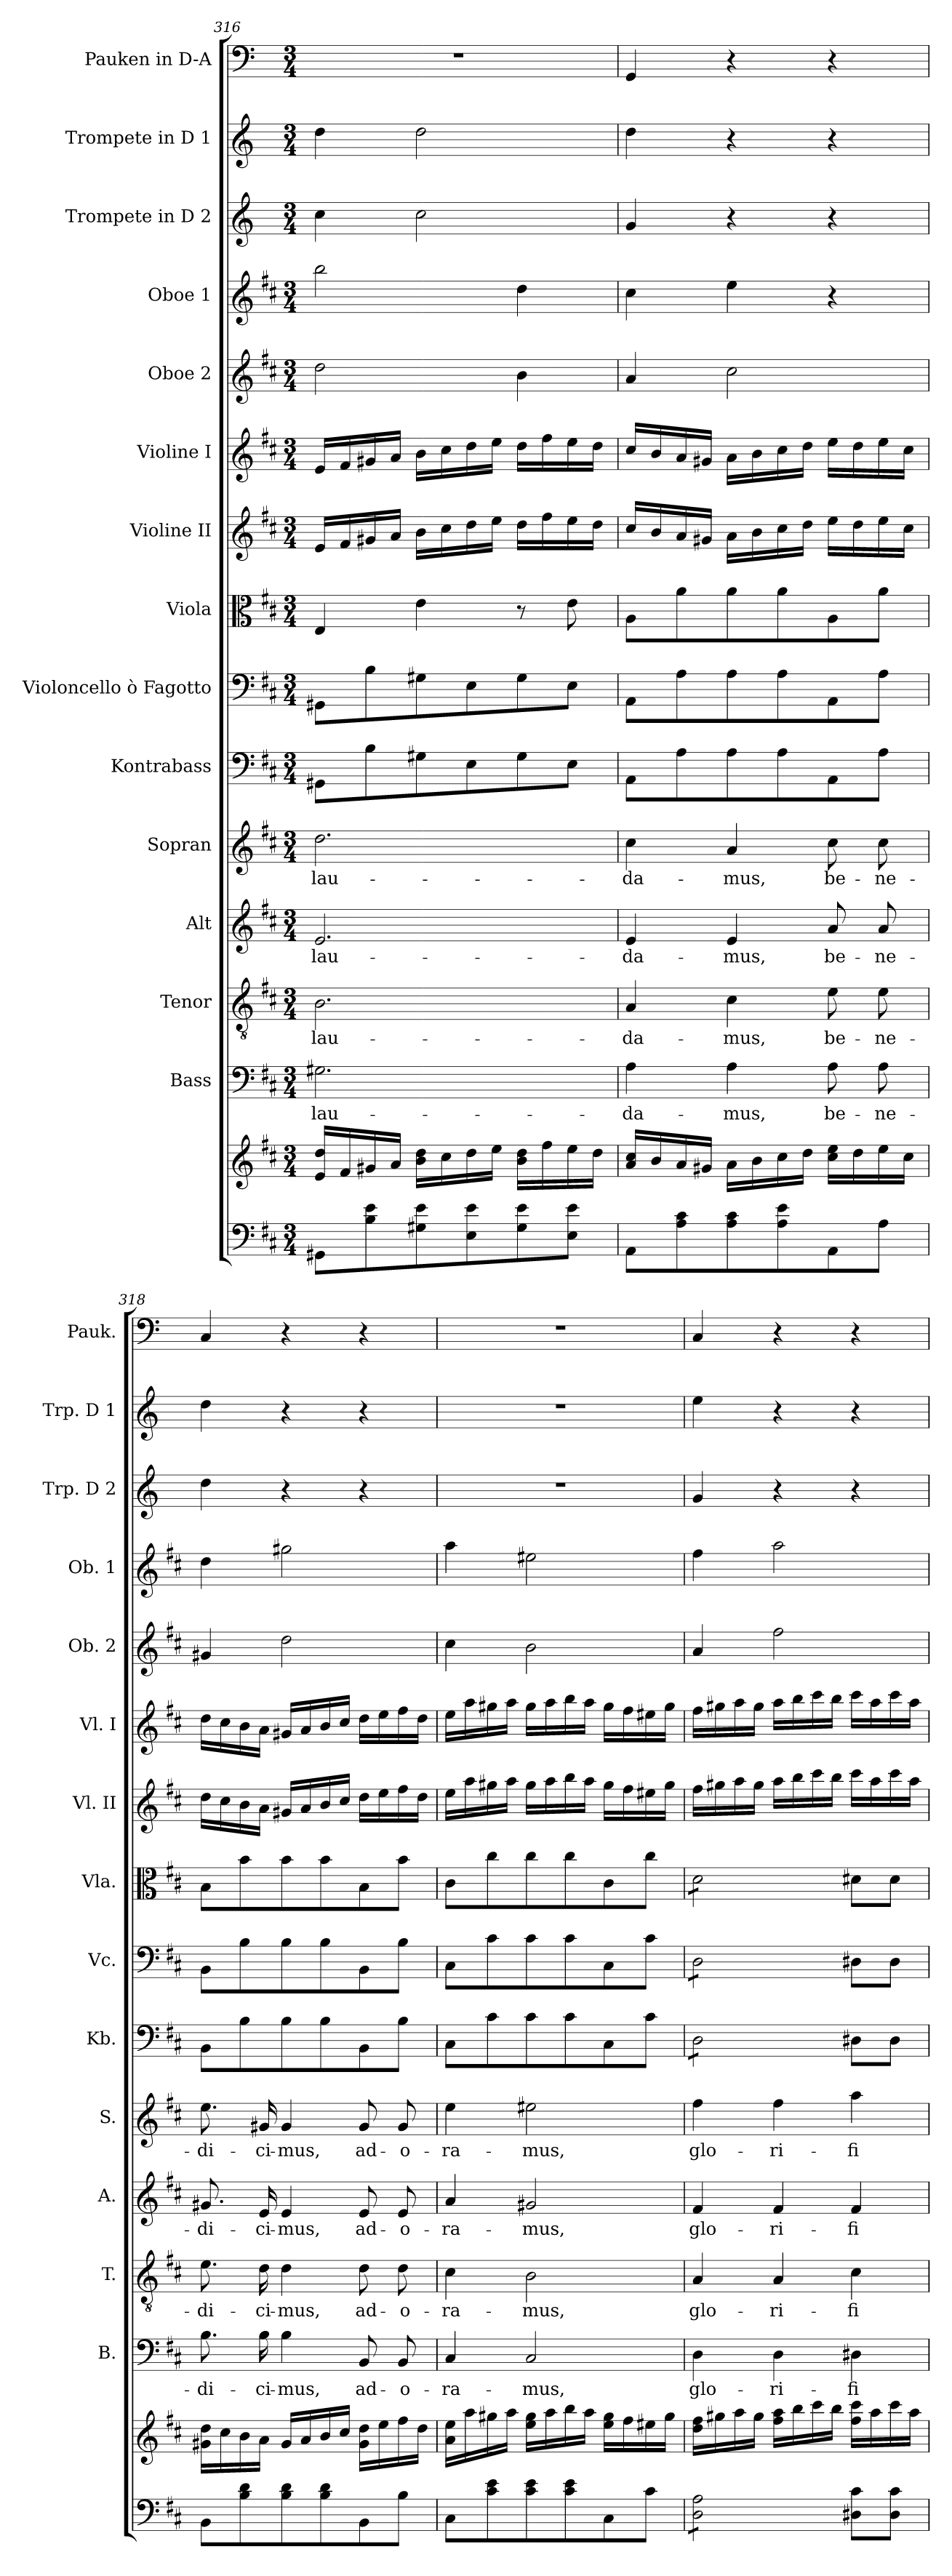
**kern	**kern	**kern	**text	**kern	**text	**kern	**text	**kern	**text	**kern	**kern	**kern	**kern	**kern	**kern	**kern	**kern	**kern	**kern
*part15	*part15	*part14	*part14	*part13	*part13	*part12	*part12	*part11	*part11	*part10	*part9	*part8	*part7	*part6	*part5	*part4	*part3	*part2	*part1
*staff16	*staff15	*staff14	*staff14	*staff13	*staff13	*staff12	*staff12	*staff11	*staff11	*staff10	*staff9	*staff8	*staff7	*staff6	*staff5	*staff4	*staff3	*staff2	*staff1
*	*	*I"Bass	*	*I"Tenor	*	*I"Alt	*	*I"Sopran	*	*I"Kontrabass	*I"Violoncello ò Fagotto	*I"Viola	*I"Violine II	*I"Violine I	*I"Oboe 2	*I"Oboe 1	*I"Trompete in D 2	*I"Trompete in D 1	*I"Pauken in D-A
*	*	*I'B.	*	*I'T.	*	*I'A.	*	*I'S.	*	*I'Kb.	*I'Vc.	*I'Vla.	*I'Vl. II	*I'Vl. I	*I'Ob. 2	*I'Ob. 1	*I'Trp. D 2	*I'Trp. D 1	*I'Pauk.
*clefF4	*clefG2	*clefF4	*	*clefGv2	*	*clefG2	*	*clefG2	*	*clefF4	*clefF4	*clefC3	*clefG2	*clefG2	*clefG2	*clefG2	*clefG2	*clefG2	*clefF4
*	*	*	*	*	*	*	*	*	*	*ITrd7c12	*	*	*	*	*	*	*ITrd-1c-2	*ITrd-1c-2	*ITrd-1c-2
*k[f#c#]	*k[f#c#]	*k[f#c#]	*	*k[f#c#]	*	*k[f#c#]	*	*k[f#c#]	*	*k[f#c#]	*k[f#c#]	*k[f#c#]	*k[f#c#]	*k[f#c#]	*k[f#c#]	*k[f#c#]	*k[f#c#]	*k[f#c#]	*k[f#c#]
*D:	*D:	*D:	*	*D:	*	*D:	*	*D:	*	*D:	*D:	*D:	*D:	*D:	*D:	*D:	*D:	*D:	*D:
*M3/4	*M3/4	*M3/4	*	*M3/4	*	*M3/4	*	*M3/4	*	*M3/4	*M3/4	*M3/4	*M3/4	*M3/4	*M3/4	*M3/4	*M3/4	*M3/4	*M3/4
=316	=316	=316	=316	=316	=316	=316	=316	=316	=316	=316	=316	=316	=316	=316	=316	=316	=316	=316	=316
!	!	!	!LO:LY:b	!	!LO:LY:b	!	!LO:LY:b	!	!LO:LY:b	!	!	!	!	!	!	!	!	!	!
8GG#X\L	16e/ 16dd/LL	2.G#X\	lau-	2.B\	lau-	2.e/	lau-	2.dd\	lau-	8GGG#X\L	8GG#X\L	4E/	16e/LL	16e/LL	2dd\	2bb\	4dd\	4ee\	2.r
.	16f#/	.	.	.	.	.	.	.	.	.	.	.	16f#/	16f#/	.	.	.	.	.
8B\ 8e\	16g#X/	.	.	.	.	.	.	.	.	8BB\	8B\	.	16g#X/	16g#X/	.	.	.	.	.
.	16a/JJ	.	.	.	.	.	.	.	.	.	.	.	16a/JJ	16a/JJ	.	.	.	.	.
8G#X\ 8e\	16b\ 16dd\LL	.	.	.	.	.	.	.	.	8GG#X\	8G#X\	4e\	16b\LL	16b\LL	.	.	2dd\	2ee\	.
.	16cc#\	.	.	.	.	.	.	.	.	.	.	.	16cc#\	16cc#\	.	.	.	.	.
8E\ 8e\	16dd\	.	.	.	.	.	.	.	.	8EE\	8E\	.	16dd\	16dd\	.	.	.	.	.
.	16ee\JJ	.	.	.	.	.	.	.	.	.	.	.	16ee\JJ	16ee\JJ	.	.	.	.	.
8G#\ 8e\	16b\ 16dd\LL	.	.	.	.	.	.	.	.	8GG#\	8G#\	8r	16dd\LL	16dd\LL	4b\	4dd\	.	.	.
.	16ff#\	.	.	.	.	.	.	.	.	.	.	.	16ff#\	16ff#\	.	.	.	.	.
8E\ 8e\J	16ee\	.	.	.	.	.	.	.	.	8EE\J	8E\J	8e\	16ee\	16ee\	.	.	.	.	.
.	16dd\JJ	.	.	.	.	.	.	.	.	.	.	.	16dd\JJ	16dd\JJ	.	.	.	.	.
!!LO:PB:g=z
=317	=317	=317	=317	=317	=317	=317	=317	=317	=317	=317	=317	=317	=317	=317	=317	=317	=317	=317	=317
!	!	!	!LO:LY:b	!	!LO:LY:b	!	!LO:LY:b	!	!LO:LY:b	!	!	!	!	!	!	!	!	!	!
8AA\L	16a/ 16cc#/LL	4A\	-da-	4A/	-da-	4e/	-da-	4cc#\	-da-	8AAA\L	8AA\L	8A\L	16cc#/LL	16cc#/LL	4a/	4cc#\	4a/	4ee\	4AA/
.	16b/	.	.	.	.	.	.	.	.	.	.	.	16b/	16b/	.	.	.	.	.
8A\ 8c#\	16a/	.	.	.	.	.	.	.	.	8AA\	8A\	8a\	16a/	16a/	.	.	.	.	.
.	16g#X/JJ	.	.	.	.	.	.	.	.	.	.	.	16g#X/JJ	16g#X/JJ	.	.	.	.	.
!	!	!	!LO:LY:b	!	!LO:LY:b	!	!LO:LY:b	!	!LO:LY:b	!	!	!	!	!	!	!	!	!	!
8A\ 8c#\	16a\LL	4A\	-mus,	4c#\	-mus,	4e/	-mus,	4a/	-mus,	8AA\	8A\	8a\	16a\LL	16a\LL	2cc#\	4ee\	4r	4r	4r
.	16b\	.	.	.	.	.	.	.	.	.	.	.	16b\	16b\	.	.	.	.	.
8A\ 8e\	16cc#\	.	.	.	.	.	.	.	.	8AA\	8A\	8a\	16cc#\	16cc#\	.	.	.	.	.
.	16dd\JJ	.	.	.	.	.	.	.	.	.	.	.	16dd\JJ	16dd\JJ	.	.	.	.	.
!	!	!	!LO:LY:b	!	!LO:LY:b	!	!LO:LY:b	!	!LO:LY:b	!	!	!	!	!	!	!	!	!	!
8AA\	16cc#\ 16ee\LL	8A\	be-	8e\	be-	8a/	be-	8cc#\	be-	8AAA\	8AA\	8A\	16ee\LL	16ee\LL	.	4r	4r	4r	4r
.	16dd\	.	.	.	.	.	.	.	.	.	.	.	16dd\	16dd\	.	.	.	.	.
!	!	!	!LO:LY:b	!	!LO:LY:b	!	!LO:LY:b	!	!LO:LY:b	!	!	!	!	!	!	!	!	!	!
8A\J	16ee\	8A\	-ne-	8e\	-ne-	8a/	-ne-	8cc#\	-ne-	8AA\J	8A\J	8a\J	16ee\	16ee\	.	.	.	.	.
.	16cc#\JJ	.	.	.	.	.	.	.	.	.	.	.	16cc#\JJ	16cc#\JJ	.	.	.	.	.
=318	=318	=318	=318	=318	=318	=318	=318	=318	=318	=318	=318	=318	=318	=318	=318	=318	=318	=318	=318
!	!	!	!LO:LY:b	!	!LO:LY:b	!	!LO:LY:b	!	!LO:LY:b	!	!	!	!	!	!	!	!	!	!
8BB\L	16g#X\ 16dd\LL	8.B\	-di-	8.e\	-di-	8.g#X/	-di-	8.ee\	-di-	8BBB\L	8BB\L	8B\L	16dd\LL	16dd\LL	4g#X/	4dd\	4ee\	4ee\	4D/
.	16cc#\	.	.	.	.	.	.	.	.	.	.	.	16cc#\	16cc#\	.	.	.	.	.
8B\ 8d\	16b\	.	.	.	.	.	.	.	.	8BB\	8B\	8b\	16b\	16b\	.	.	.	.	.
!	!	!	!LO:LY:b	!	!LO:LY:b	!	!LO:LY:b	!	!LO:LY:b	!	!	!	!	!	!	!	!	!	!
.	16a\JJ	16B\	-ci-	16d\	-ci-	16e/	-ci-	16g#X/	-ci-	.	.	.	16a\JJ	16a\JJ	.	.	.	.	.
!	!	!	!LO:LY:b	!	!LO:LY:b	!	!LO:LY:b	!	!LO:LY:b	!	!	!	!	!	!	!	!	!	!
8B\ 8d\	16g#/LL	4B\	-mus,	4d\	-mus,	4e/	-mus,	4g#/	-mus,	8BB\	8B\	8b\	16g#X/LL	16g#X/LL	2dd\	2gg#X\	4r	4r	4r
.	16a/	.	.	.	.	.	.	.	.	.	.	.	16a/	16a/	.	.	.	.	.
8B\ 8d\	16b/	.	.	.	.	.	.	.	.	8BB\	8B\	8b\	16b/	16b/	.	.	.	.	.
.	16cc#/JJ	.	.	.	.	.	.	.	.	.	.	.	16cc#/JJ	16cc#/JJ	.	.	.	.	.
!	!	!	!LO:LY:b	!	!LO:LY:b	!	!LO:LY:b	!	!LO:LY:b	!	!	!	!	!	!	!	!	!	!
8BB\	16g#\ 16dd\LL	8BB/	ad-	8d\	ad-	8e/	ad-	8g#/	ad-	8BBB\	8BB\	8B\	16dd\LL	16dd\LL	.	.	4r	4r	4r
.	16ee\	.	.	.	.	.	.	.	.	.	.	.	16ee\	16ee\	.	.	.	.	.
!	!	!	!LO:LY:b	!	!LO:LY:b	!	!LO:LY:b	!	!LO:LY:b	!	!	!	!	!	!	!	!	!	!
8B\J	16ff#\	8BB/	-o-	8d\	-o-	8e/	-o-	8g#/	-o-	8BB\J	8B\J	8b\J	16ff#\	16ff#\	.	.	.	.	.
.	16dd\JJ	.	.	.	.	.	.	.	.	.	.	.	16dd\JJ	16dd\JJ	.	.	.	.	.
=319	=319	=319	=319	=319	=319	=319	=319	=319	=319	=319	=319	=319	=319	=319	=319	=319	=319	=319	=319
!	!	!	!LO:LY:b	!	!LO:LY:b	!	!LO:LY:b	!	!LO:LY:b	!	!	!	!	!	!	!	!	!	!
8C#\L	16a\ 16ee\LL	4C#/	-ra-	4c#\	-ra-	4a/	-ra-	4ee\	-ra-	8CC#\L	8C#\L	8c#\L	16ee\LL	16ee\LL	4cc#\	4aa\	2.r	2.r	2.r
.	16aa\	.	.	.	.	.	.	.	.	.	.	.	16aa\	16aa\	.	.	.	.	.
8c#\ 8e\	16gg#X\	.	.	.	.	.	.	.	.	8C#\	8c#\	8cc#\	16gg#X\	16gg#X\	.	.	.	.	.
.	16aa\JJ	.	.	.	.	.	.	.	.	.	.	.	16aa\JJ	16aa\JJ	.	.	.	.	.
!	!	!	!LO:LY:b	!	!LO:LY:b	!	!LO:LY:b	!	!LO:LY:b	!	!	!	!	!	!	!	!	!	!
8c#\ 8e\	16ee\ 16gg#\LL	2C#/	-mus,	2B\	-mus,	2g#X/	-mus,	2ee#X\	-mus,	8C#\	8c#\	8cc#\	16gg#\LL	16gg#\LL	2b\	2ee#X\	.	.	.
.	16aa\	.	.	.	.	.	.	.	.	.	.	.	16aa\	16aa\	.	.	.	.	.
8c#\ 8e\	16bb\	.	.	.	.	.	.	.	.	8C#\	8c#\	8cc#\	16bb\	16bb\	.	.	.	.	.
.	16aa\JJ	.	.	.	.	.	.	.	.	.	.	.	16aa\JJ	16aa\JJ	.	.	.	.	.
8C#\	16ee\ 16gg#\LL	.	.	.	.	.	.	.	.	8CC#\	8C#\	8c#\	16gg#\LL	16gg#\LL	.	.	.	.	.
.	16ff#\	.	.	.	.	.	.	.	.	.	.	.	16ff#\	16ff#\	.	.	.	.	.
8c#\J	16ee#X\	.	.	.	.	.	.	.	.	8C#\J	8c#\J	8cc#\J	16ee#X\	16ee#X\	.	.	.	.	.
.	16gg#\JJ	.	.	.	.	.	.	.	.	.	.	.	16gg#\JJ	16gg#\JJ	.	.	.	.	.
=320	=320	=320	=320	=320	=320	=320	=320	=320	=320	=320	=320	=320	=320	=320	=320	=320	=320	=320	=320
!	!	!	!LO:LY:b	!	!LO:LY:b	!	!LO:LY:b	!	!LO:LY:b	!	!	!	!	!	!	!	!	!	!
*tremolo	*	*	*	*	*	*	*	*	*	*	*	*	*	*	*	*	*	*	*
*	*	*	*	*	*	*	*	*	*	*tremolo	*	*	*	*	*	*	*	*	*
*	*	*	*	*	*	*	*	*	*	*	*tremolo	*	*	*	*	*	*	*	*
*	*	*	*	*	*	*	*	*	*	*	*	*tremolo	*	*	*	*	*	*	*
8D\ 8A\L	16dd\ 16ff#\LL	4D\	glo-	4A/	glo-	4f#/	glo-	4ff#\	glo-	8DD\L	8D\L	8d\L	16ff#\LL	16ff#\LL	4a/	4ff#\	4a/	4ff#\	4D/
.	16gg#X\	.	.	.	.	.	.	.	.	.	.	.	16gg#X\	16gg#X\	.	.	.	.	.
8D\ 8A\	16aa\	.	.	.	.	.	.	.	.	8DD\	8D\	8d\	16aa\	16aa\	.	.	.	.	.
.	16gg#\JJ	.	.	.	.	.	.	.	.	.	.	.	16gg#\JJ	16gg#\JJ	.	.	.	.	.
!	!	!	!LO:LY:b	!	!LO:LY:b	!	!LO:LY:b	!	!LO:LY:b	!	!	!	!	!	!	!	!	!	!
8D\ 8A\	16ff#\ 16aa\LL	4D\	-ri-	4A/	-ri-	4f#/	-ri-	4ff#\	-ri-	8DD\	8D\	8d\	16aa\LL	16aa\LL	2ff#\	2aa\	4r	4r	4r
.	16bb\	.	.	.	.	.	.	.	.	.	.	.	16bb\	16bb\	.	.	.	.	.
8D\ 8A\J	16ccc#\	.	.	.	.	.	.	.	.	8DD\J	8D\J	8d\J	16ccc#\	16ccc#\	.	.	.	.	.
*	*	*	*	*	*	*	*	*	*	*	*	*Xtremolo	*	*	*	*	*	*	*
*	*	*	*	*	*	*	*	*	*	*	*Xtremolo	*	*	*	*	*	*	*	*
*	*	*	*	*	*	*	*	*	*	*Xtremolo	*	*	*	*	*	*	*	*	*
*Xtremolo	*	*	*	*	*	*	*	*	*	*	*	*	*	*	*	*	*	*	*
.	16bb\JJ	.	.	.	.	.	.	.	.	.	.	.	16bb\JJ	16bb\JJ	.	.	.	.	.
!	!	!	!LO:LY:b	!	!LO:LY:b	!	!LO:LY:b	!	!LO:LY:b	!	!	!	!	!	!	!	!	!	!
8D#X\ 8c#\L	16ff#\ 16ccc#\LL	4D#X\	-fi-	4c#\	-fi-	4f#/	-fi-	4aa\	-fi-	8DD#X\L	8D#X\L	8d#X\L	16ccc#\LL	16ccc#\LL	.	.	4r	4r	4r
.	16aa\	.	.	.	.	.	.	.	.	.	.	.	16aa\	16aa\	.	.	.	.	.
8D#\ 8c#\J	16ccc#\	.	.	.	.	.	.	.	.	8DD#\J	8D#\J	8d#\J	16ccc#\	16ccc#\	.	.	.	.	.
.	16aa\JJ	.	.	.	.	.	.	.	.	.	.	.	16aa\JJ	16aa\JJ	.	.	.	.	.
=	=	=	=	=	=	=	=	=	=	=	=	=	=	=	=	=	=	=	=
*-	*-	*-	*-	*-	*-	*-	*-	*-	*-	*-	*-	*-	*-	*-	*-	*-	*-	*-	*-
